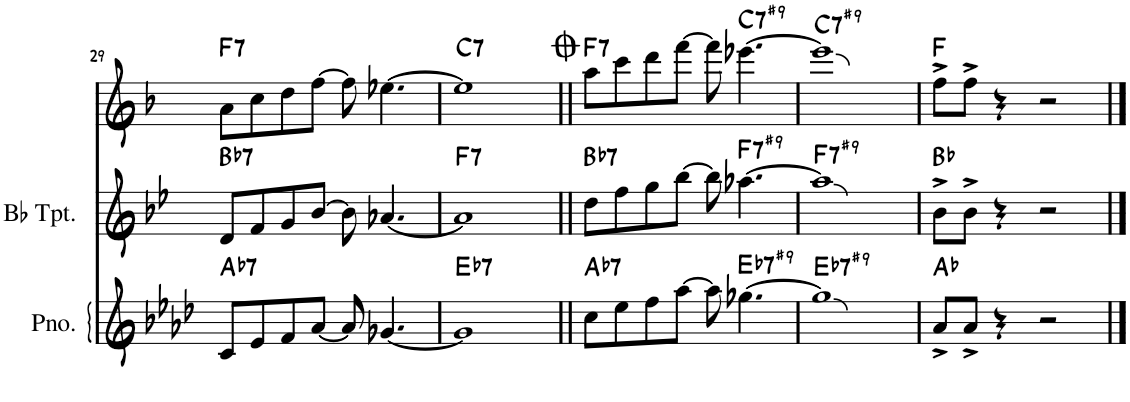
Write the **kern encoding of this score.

**kern	**harte	**kern	**harte	**kern	**harte
*part3	*part3	*part2	*part2	*part1	*part1
*staff3	*	*staff2	*	*staff1	*
*I"Piano	*	*I"Bb Trumpet	*	*I"Alto Sax	*
*I'Pno.	*	*I'Bb Tpt.	*	*I'Sax	*
!!LO:PB:g=z
*clefG2	*	*clefG2	*	*clefG2	*
*	*	*Trd1c2	*	*Trd5c9	*
*k[b-e-a-d-]	*	*k[b-e-]	*	*k[b-]	*
*M4/4	*	*M4/4	*	*M4/4	*
=29	=29	=29	=29	=29	=29
!	!LO:H:kt=7	!	!LO:H:kt=7	!	!LO:H:kt=7
8c/L	Ab:7	8d/L	Bb:7	8a\L	F:7
8e-/	.	8f/	.	8cc\	.
8f/	.	8g/	.	8dd\	.
[8a-/J	.	[8b-/J	.	[8ff\J	.
8a-/]	.	8b-\]	.	8ff\]	.
[4.g-X/	.	[4.a-X/	.	[4.ee-X\	.
=30	=30	=30	=30	=30	=30
!	!LO:H:kt=7	!	!LO:H:kt=7	!	!LO:H:kt=7
1g-]	Eb:7	1a-]	F:7	1ee-]	C:7
=31||	=31||	=31||	=31||	=31||	=31||
!	!LO:H:kt=7	!	!LO:H:kt=7	!	!LO:H:kt=7
8cc\L	Ab:7	8dd\L	Bb:7	8aa\L	F:7
8ee-\	.	8ff\	.	8ccc\	.
8ff\	.	8gg\	.	8ddd\	.
[8aa-\J	.	[8bb-\J	.	[8fff\J	.
8aa-\]	.	8bb-\]	.	8fff\]	.
!	!LO:H:kt=7	!	!LO:H:kt=7	!	!LO:H:kt=7
[4.gg-X\	Eb:7(#9)	[4.aa-X\	F:7(#9)	[4.eee-X\	C:7(#9)
=32	=32	=32	=32	=32	=32
!	!LO:H:kt=7	!	!LO:H:kt=7	!	!LO:H:kt=7
1gg-]	Eb:7(#9)	1aa-]	F:7(#9)	1eee-]	C:7(#9)
=33	=33	=33	=33	=33	=33
8a-^/L	Ab:maj	8b-^\L	Bb:maj	8ff^\L	F:maj
8a-^/J	.	8b-^\J	.	8ff^\J	.
4r	.	4r	.	4r	.
2r	.	2r	.	2r	.
==	==	==	==	==	==
*-	*-	*-	*-	*-	*-
